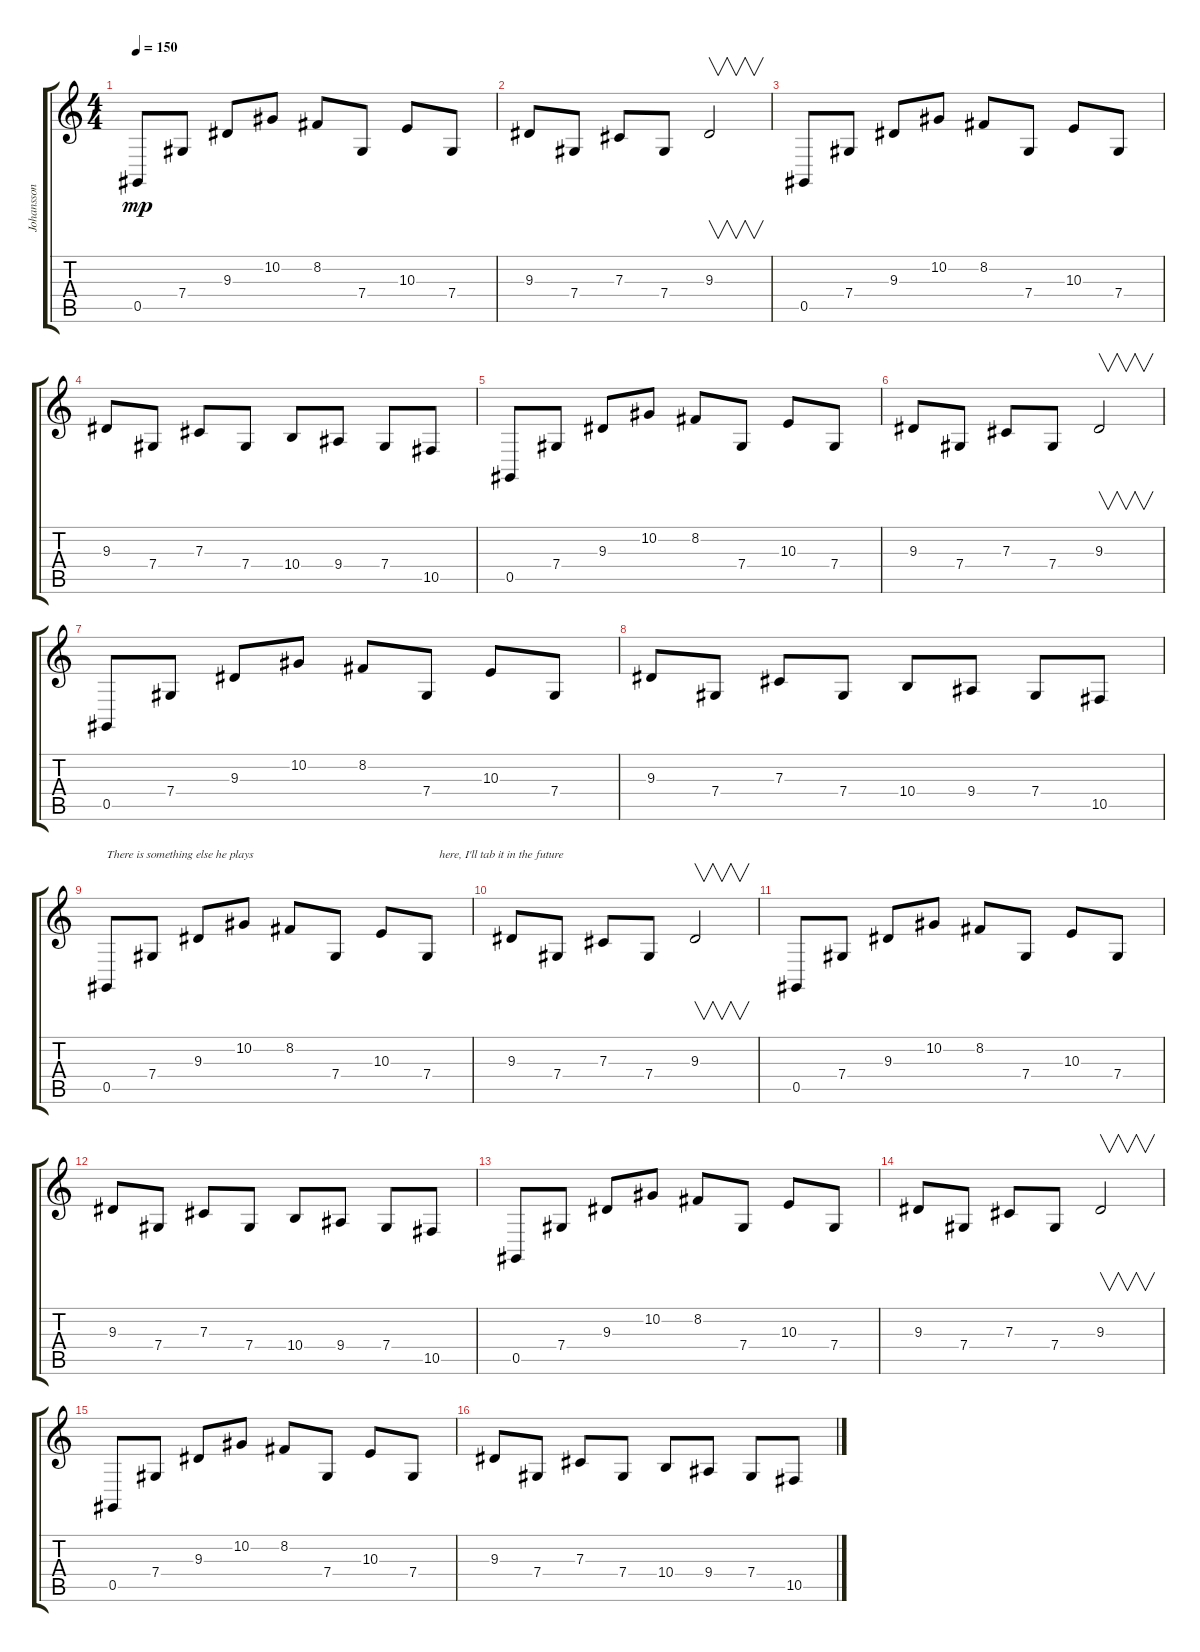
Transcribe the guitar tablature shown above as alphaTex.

\track ("Johansson" "Johansson") {instrument harpsichord}
\staff {score tabs}
\tuning (Eb4 Bb3 Gb3 Db3 Ab2 Eb2) {hide}
\ts (4 4)
\tempo 150
\clef g2
\ks c
0.5.8{dy mp instrument harpsichord} 7.4.8 9.3.8 10.2.8 8.2.8 7.4.8 10.3.8 7.4.8 |
9.3.8 7.4.8 7.3.8 7.4.8 9.3.2{v} |
0.5.8 7.4.8 9.3.8 10.2.8 8.2.8 7.4.8 10.3.8 7.4.8 |
9.3.8 7.4.8 7.3.8 7.4.8 10.4.8 9.4.8 7.4.8 10.5.8 |
0.5.8 7.4.8 9.3.8 10.2.8 8.2.8 7.4.8 10.3.8 7.4.8 |
9.3.8 7.4.8 7.3.8 7.4.8 9.3.2{v} |
0.5.8 7.4.8 9.3.8 10.2.8 8.2.8 7.4.8 10.3.8 7.4.8 |
9.3.8 7.4.8 7.3.8 7.4.8 10.4.8 9.4.8 7.4.8 10.5.8 |
0.5.8{txt "There is something else he plays"} 7.4.8 9.3.8 10.2.8 8.2.8 7.4.8 10.3.8 7.4.8{txt "    here, I'll tab it in the future"} |
9.3.8 7.4.8 7.3.8 7.4.8 9.3.2{v} |
0.5.8 7.4.8 9.3.8 10.2.8 8.2.8 7.4.8 10.3.8 7.4.8 |
9.3.8 7.4.8 7.3.8 7.4.8 10.4.8 9.4.8 7.4.8 10.5.8 |
0.5.8 7.4.8 9.3.8 10.2.8 8.2.8 7.4.8 10.3.8 7.4.8 |
9.3.8 7.4.8 7.3.8 7.4.8 9.3.2{v} |
0.5.8 7.4.8 9.3.8 10.2.8 8.2.8 7.4.8 10.3.8 7.4.8 |
9.3.8 7.4.8 7.3.8 7.4.8 10.4.8 9.4.8 7.4.8 10.5.8
